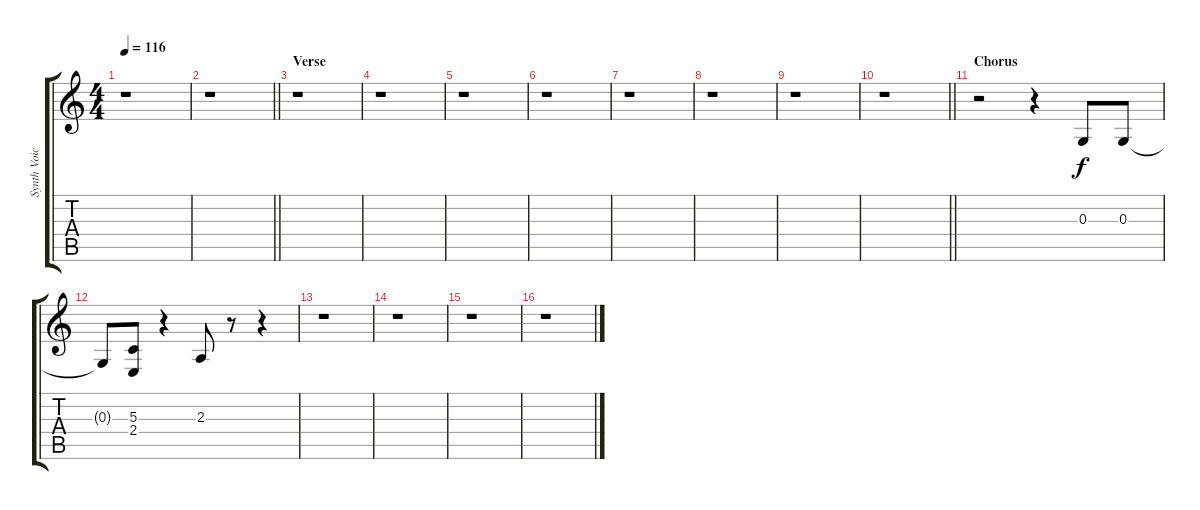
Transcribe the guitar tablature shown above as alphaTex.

\track ("Synth Voice" "Synth Voic") {instrument synthvoice}
\staff {score tabs}
\tuning (E4 B3 G3 D3 A2 E2) {hide}
\ts (4 4)
\tempo 116
\clef g2
\ks c
r.1{dy f} |
\barLineRight lightlight
r.1 |
\section ("" "Verse")
r.1 |
r.1 |
r.1 |
r.1 |
r.1 |
r.1 |
r.1 |
\barLineRight lightlight
r.1 |
\section ("" "Chorus")
r.2 r.4 0.3.8 0.3.8 |
0.3{t}.8 (5.3 2.4).8 r.4 2.3.8 r.8 r.4 |
r.1 |
r.1 |
r.1 |
r.1
